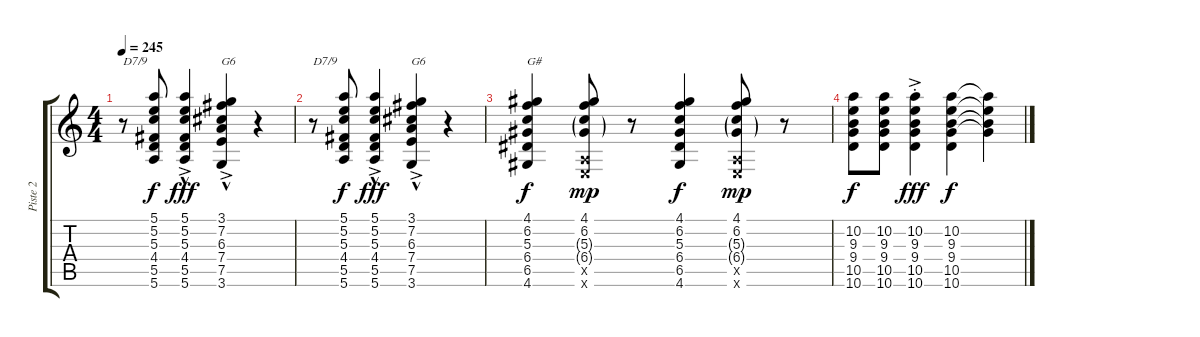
\track ("Piste 2" "Piste 2") {instrument acousticguitarnylon}
\staff {score tabs}
\tuning (E4 B3 G3 D3 A2 E2) {hide}
\ts (4 4)
\tempo 245
\clef g2
\ks c
r.8{txt "D7/9" dy f} (5.1 5.2 5.3 4.4 5.5 5.6).8 (5.1{ac} 5.2 5.3 4.4 5.5 5.6{hac}).4{dy fff} (3.1{ac} 7.2 6.3 7.4 7.5 3.6{hac}).4{txt "G6"} r.4 |
r.8{txt "D7/9"} (5.1 5.2 5.3 4.4 5.5 5.6).8{dy f} (5.1{ac} 5.2 5.3 4.4 5.5 5.6{hac}).4{dy fff} (3.1{ac} 7.2 6.3 7.4 7.5 3.6{hac}).4{txt "G6"} r.4 |
(4.1 6.2 5.3 6.4 6.5 4.6).4{txt "G#" dy f} (4.1 6.2 5.3{g} 6.4{g} 0.5{x} 0.6{x}).8{dy mp} r.8 (4.1 6.2 5.3 6.4 6.5 4.6).4{dy f} (4.1 6.2 5.3{g} 6.4{g} 0.5{x} 0.6{x}).8{dy mp} r.8 |
(10.2 9.3 9.4 10.5 10.6).8{dy f} (10.2 9.3 9.4 10.5 10.6).8 (10.2{ac st} 9.3{st} 9.4{st} 10.5{st} 10.6{st}).4{dy fff} (10.2 9.3 9.4 10.5 10.6).4{dy f} (10.2{t} 9.3{t} 9.4{t} 10.5{t}).4
